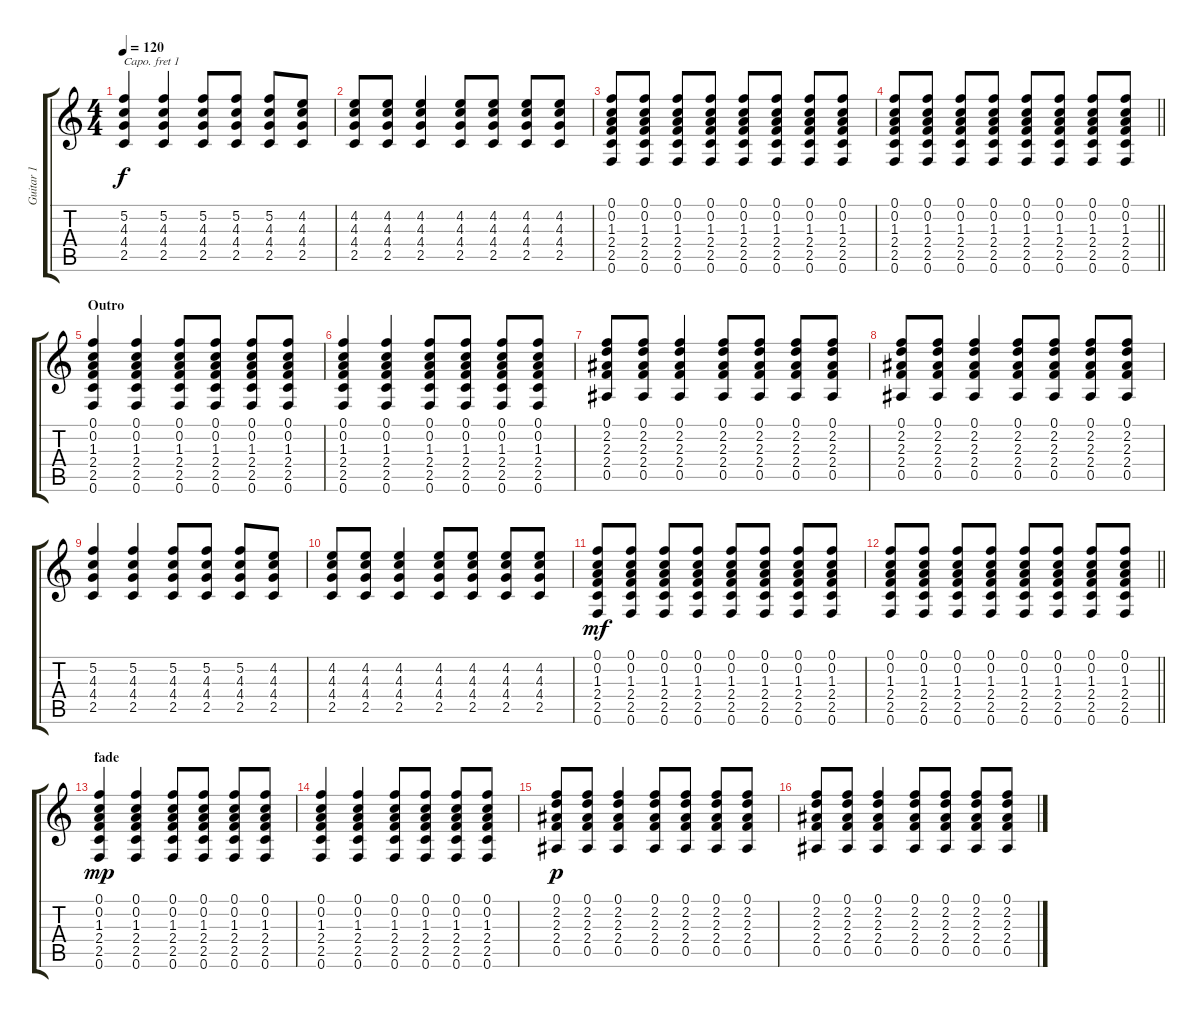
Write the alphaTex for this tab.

\track ("Guitar 1" "Guitar 1") {instrument acousticguitarsteel}
\staff {score tabs}
\capo 1
\tuning (E4 B3 G3 D3 A2 E2) {hide}
\ts (4 4)
\tempo 120
\clef g2
\ks c
(5.2 4.3 4.4 2.5).4{dy f} (5.2 4.3 4.4 2.5).4 (5.2 4.3 4.4 2.5).8 (5.2 4.3 4.4 2.5).8 (5.2 4.3 4.4 2.5).8 (4.2 4.3 4.4 2.5).8 |
(4.2 4.3 4.4 2.5).8 (4.2 4.3 4.4 2.5).8 (4.2 4.3 4.4 2.5).4 (4.2 4.3 4.4 2.5).8 (4.2 4.3 4.4 2.5).8 (4.2 4.3 4.4 2.5).8 (4.2 4.3 4.4 2.5).8 |
(0.1 0.2 1.3 2.4 2.5 0.6).8 (0.1 0.2 1.3 2.4 2.5 0.6).8 (0.1 0.2 1.3 2.4 2.5 0.6).8 (0.1 0.2 1.3 2.4 2.5 0.6).8 (0.1 0.2 1.3 2.4 2.5 0.6).8 (0.1 0.2 1.3 2.4 2.5 0.6).8 (0.1 0.2 1.3 2.4 2.5 0.6).8 (0.1 0.2 1.3 2.4 2.5 0.6).8 |
\barLineRight lightlight
(0.1 0.2 1.3 2.4 2.5 0.6).8 (0.1 0.2 1.3 2.4 2.5 0.6).8 (0.1 0.2 1.3 2.4 2.5 0.6).8 (0.1 0.2 1.3 2.4 2.5 0.6).8 (0.1 0.2 1.3 2.4 2.5 0.6).8 (0.1 0.2 1.3 2.4 2.5 0.6).8 (0.1 0.2 1.3 2.4 2.5 0.6).8 (0.1 0.2 1.3 2.4 2.5 0.6).8 |
\section ("" "Outro")
(0.1 0.2 1.3 2.4 2.5 0.6).4 (0.1 0.2 1.3 2.4 2.5 0.6).4 (0.1 0.2 1.3 2.4 2.5 0.6).8 (0.1 0.2 1.3 2.4 2.5 0.6).8 (0.1 0.2 1.3 2.4 2.5 0.6).8 (0.1 0.2 1.3 2.4 2.5 0.6).8 |
(0.1 0.2 1.3 2.4 2.5 0.6).4 (0.1 0.2 1.3 2.4 2.5 0.6).4 (0.1 0.2 1.3 2.4 2.5 0.6).8 (0.1 0.2 1.3 2.4 2.5 0.6).8 (0.1 0.2 1.3 2.4 2.5 0.6).8 (0.1 0.2 1.3 2.4 2.5 0.6).8 |
(0.1 2.2 2.3 2.4 0.5).8 (0.1 2.2 2.3 2.4 0.5).8 (0.1 2.2 2.3 2.4 0.5).4 (0.1 2.2 2.3 2.4 0.5).8 (0.1 2.2 2.3 2.4 0.5).8 (0.1 2.2 2.3 2.4 0.5).8 (0.1 2.2 2.3 2.4 0.5).8 |
(0.1 2.2 2.3 2.4 0.5).8 (0.1 2.2 2.3 2.4 0.5).8 (0.1 2.2 2.3 2.4 0.5).4 (0.1 2.2 2.3 2.4 0.5).8 (0.1 2.2 2.3 2.4 0.5).8 (0.1 2.2 2.3 2.4 0.5).8 (0.1 2.2 2.3 2.4 0.5).8 |
(5.2 4.3 4.4 2.5).4 (5.2 4.3 4.4 2.5).4 (5.2 4.3 4.4 2.5).8 (5.2 4.3 4.4 2.5).8 (5.2 4.3 4.4 2.5).8 (4.2 4.3 4.4 2.5).8 |
(4.2 4.3 4.4 2.5).8 (4.2 4.3 4.4 2.5).8 (4.2 4.3 4.4 2.5).4 (4.2 4.3 4.4 2.5).8 (4.2 4.3 4.4 2.5).8 (4.2 4.3 4.4 2.5).8 (4.2 4.3 4.4 2.5).8 |
(0.1 0.2 1.3 2.4 2.5 0.6).8{dy mf} (0.1 0.2 1.3 2.4 2.5 0.6).8 (0.1 0.2 1.3 2.4 2.5 0.6).8 (0.1 0.2 1.3 2.4 2.5 0.6).8 (0.1 0.2 1.3 2.4 2.5 0.6).8 (0.1 0.2 1.3 2.4 2.5 0.6).8 (0.1 0.2 1.3 2.4 2.5 0.6).8 (0.1 0.2 1.3 2.4 2.5 0.6).8 |
\barLineRight lightlight
(0.1 0.2 1.3 2.4 2.5 0.6).8 (0.1 0.2 1.3 2.4 2.5 0.6).8 (0.1 0.2 1.3 2.4 2.5 0.6).8 (0.1 0.2 1.3 2.4 2.5 0.6).8 (0.1 0.2 1.3 2.4 2.5 0.6).8 (0.1 0.2 1.3 2.4 2.5 0.6).8 (0.1 0.2 1.3 2.4 2.5 0.6).8 (0.1 0.2 1.3 2.4 2.5 0.6).8 |
\section ("" "fade")
(0.1 0.2 1.3 2.4 2.5 0.6).4{dy mp} (0.1 0.2 1.3 2.4 2.5 0.6).4 (0.1 0.2 1.3 2.4 2.5 0.6).8 (0.1 0.2 1.3 2.4 2.5 0.6).8 (0.1 0.2 1.3 2.4 2.5 0.6).8 (0.1 0.2 1.3 2.4 2.5 0.6).8 |
(0.1 0.2 1.3 2.4 2.5 0.6).4 (0.1 0.2 1.3 2.4 2.5 0.6).4 (0.1 0.2 1.3 2.4 2.5 0.6).8 (0.1 0.2 1.3 2.4 2.5 0.6).8 (0.1 0.2 1.3 2.4 2.5 0.6).8 (0.1 0.2 1.3 2.4 2.5 0.6).8 |
(0.1 2.2 2.3 2.4 0.5).8{dy p} (0.1 2.2 2.3 2.4 0.5).8 (0.1 2.2 2.3 2.4 0.5).4 (0.1 2.2 2.3 2.4 0.5).8 (0.1 2.2 2.3 2.4 0.5).8 (0.1 2.2 2.3 2.4 0.5).8 (0.1 2.2 2.3 2.4 0.5).8 |
(0.1 2.2 2.3 2.4 0.5).8 (0.1 2.2 2.3 2.4 0.5).8 (0.1 2.2 2.3 2.4 0.5).4 (0.1 2.2 2.3 2.4 0.5).8 (0.1 2.2 2.3 2.4 0.5).8 (0.1 2.2 2.3 2.4 0.5).8 (0.1 2.2 2.3 2.4 0.5).8
